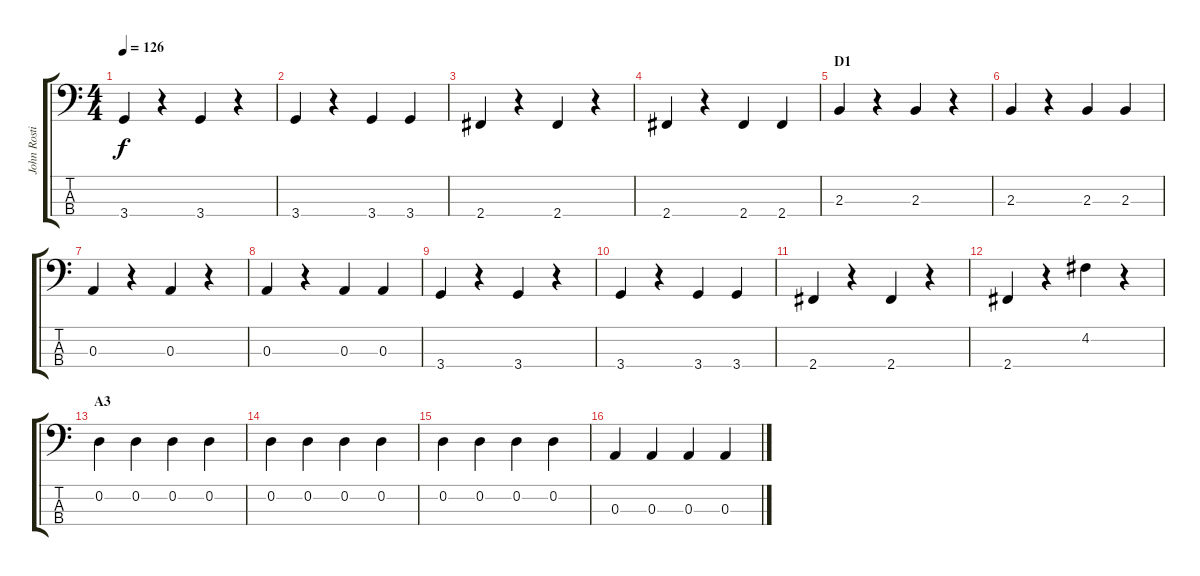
\track ("John Rostill" "John Rosti") {instrument acousticbass}
\staff {score tabs}
\tuning (G2 D2 A1 E1) {hide}
\ts (4 4)
\tempo 126
\clef f4
\ks c
3.4.4{dy f} r.4 3.4.4 r.4 |
3.4.4 r.4 3.4.4 3.4.4 |
2.4.4 r.4 2.4.4 r.4 |
2.4.4 r.4 2.4.4 2.4.4 |
\section ("" "D1")
2.3.4{txt " "} r.4 2.3.4 r.4 |
2.3.4 r.4 2.3.4 2.3.4 |
0.3.4 r.4 0.3.4 r.4 |
0.3.4 r.4 0.3.4 0.3.4 |
3.4.4 r.4 3.4.4 r.4 |
3.4.4 r.4 3.4.4 3.4.4 |
2.4.4 r.4 2.4.4 r.4 |
2.4.4 r.4 4.2.4 r.4 |
\section ("" "A3")
0.2.4{txt " "} 0.2.4 0.2.4 0.2.4 |
0.2.4 0.2.4 0.2.4 0.2.4 |
0.2.4 0.2.4 0.2.4 0.2.4 |
0.3.4 0.3.4 0.3.4 0.3.4
